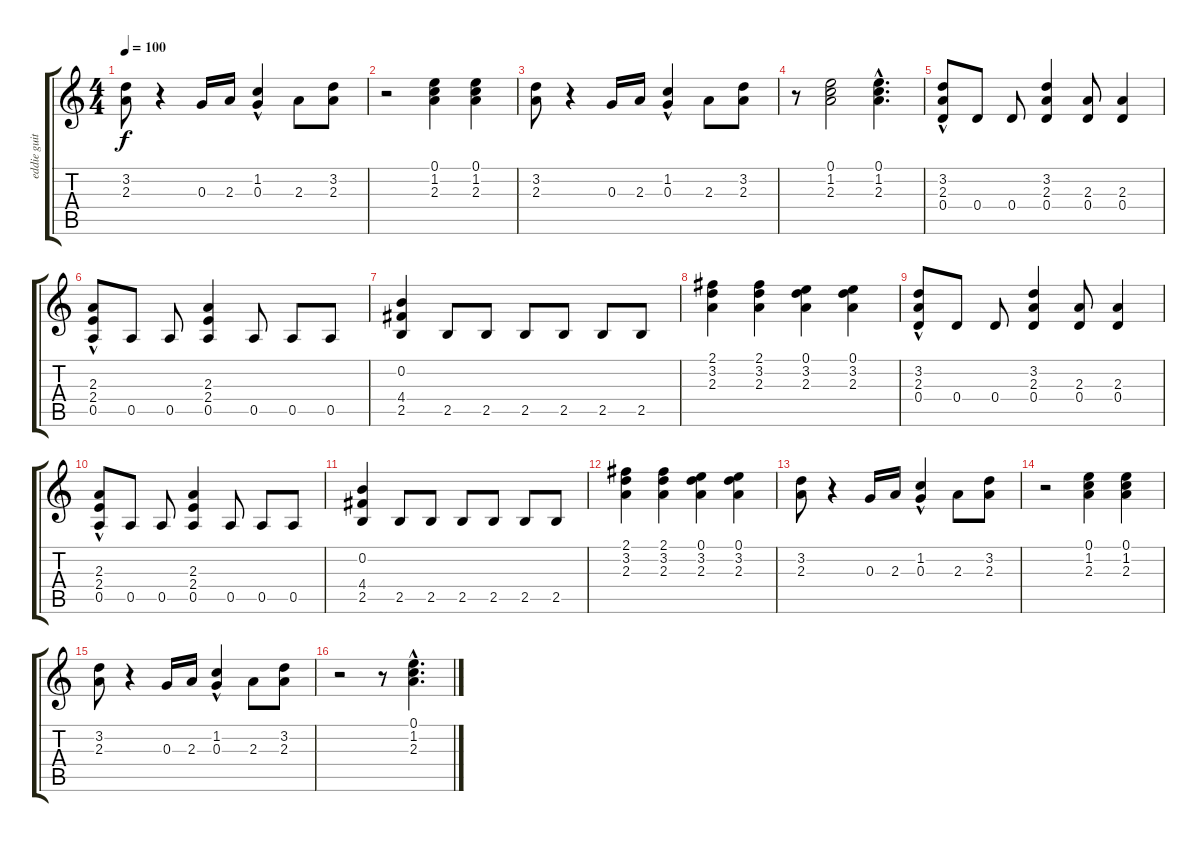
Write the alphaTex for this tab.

\track ("eddie guitar" "eddie guit") {instrument distortionguitar}
\staff {score tabs}
\tuning (E4 B3 G3 D3 A2 E2) {hide}
\ts (4 4)
\tempo 100
\clef g2
\ks c
(3.2 2.3).8{dy f} r.4 0.3.16 2.3.16 (1.2{hac} 0.3).4 2.3.8 (3.2 2.3).8 |
r.2 (0.1 1.2 2.3).4 (0.1 1.2 2.3).4 |
(3.2 2.3).8 r.4 0.3.16 2.3.16 (1.2{hac} 0.3).4 2.3.8 (3.2 2.3).8 |
r.8 (0.1 1.2 2.3).2 (0.1{hac} 1.2{hac} 2.3{hac}).4{d} |
(3.2{hac} 2.3{hac} 0.4).8 0.4.8 0.4.8 (3.2 2.3 0.4).4 (2.3 0.4).8 (2.3 0.4).4 |
(2.3{hac} 2.4{hac} 0.5).8 0.5.8 0.5.8 (2.3 2.4 0.5).4 0.5.8 0.5.8 0.5.8 |
(0.2 4.4 2.5).4 2.5.8 2.5.8 2.5.8 2.5.8 2.5.8 2.5.8 |
(2.1 3.2 2.3).4 (2.1 3.2 2.3).4 (0.1 3.2 2.3).4 (0.1 3.2 2.3).4 |
(3.2{hac} 2.3{hac} 0.4).8 0.4.8 0.4.8 (3.2 2.3 0.4).4 (2.3 0.4).8 (2.3 0.4).4 |
(2.3{hac} 2.4{hac} 0.5).8 0.5.8 0.5.8 (2.3 2.4 0.5).4 0.5.8 0.5.8 0.5.8 |
(0.2 4.4 2.5).4 2.5.8 2.5.8 2.5.8 2.5.8 2.5.8 2.5.8 |
(2.1 3.2 2.3).4 (2.1 3.2 2.3).4 (0.1 3.2 2.3).4 (0.1 3.2 2.3).4 |
(3.2 2.3).8 r.4 0.3.16 2.3.16 (1.2{hac} 0.3).4 2.3.8 (3.2 2.3).8 |
r.2 (0.1 1.2 2.3).4 (0.1 1.2 2.3).4 |
(3.2 2.3).8 r.4 0.3.16 2.3.16 (1.2{hac} 0.3).4 2.3.8 (3.2 2.3).8 |
r.2 r.8 (0.1{hac} 1.2{hac} 2.3{hac}).4{d}
